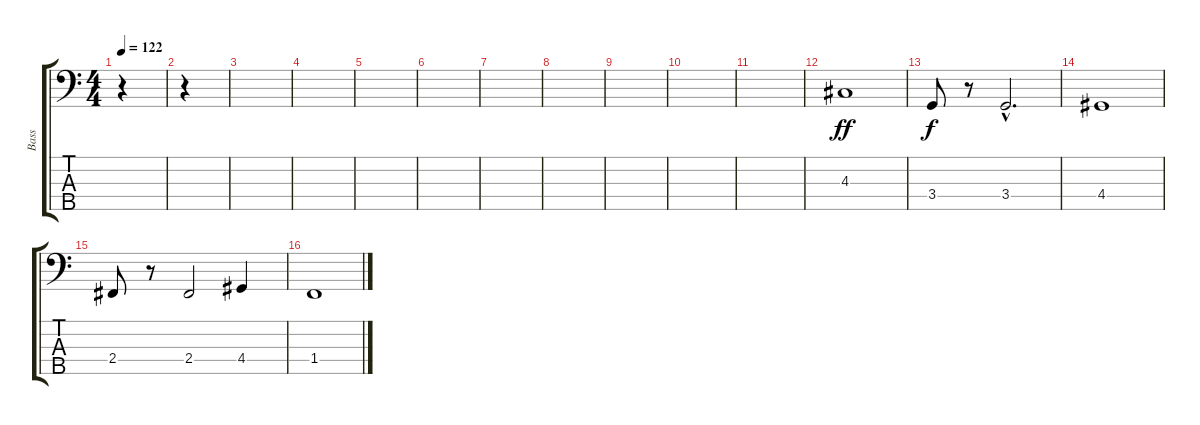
\track ("Bass" "Bass") {instrument fretlessbass}
\staff {score tabs}
\tuning (G2 D2 A1 E1 B0) {hide}
\ts (4 4)
\tempo 122
\clef f4
\ks c
r.4{dy ff} |
r.4 |
|
|
|
|
|
|
|
|
|
4.3.1 |
3.4.8{dy f} r.8 3.4{hac}.2{d} |
4.4.1 |
2.4.8 r.8 2.4.2 4.4.4 |
1.4.1
